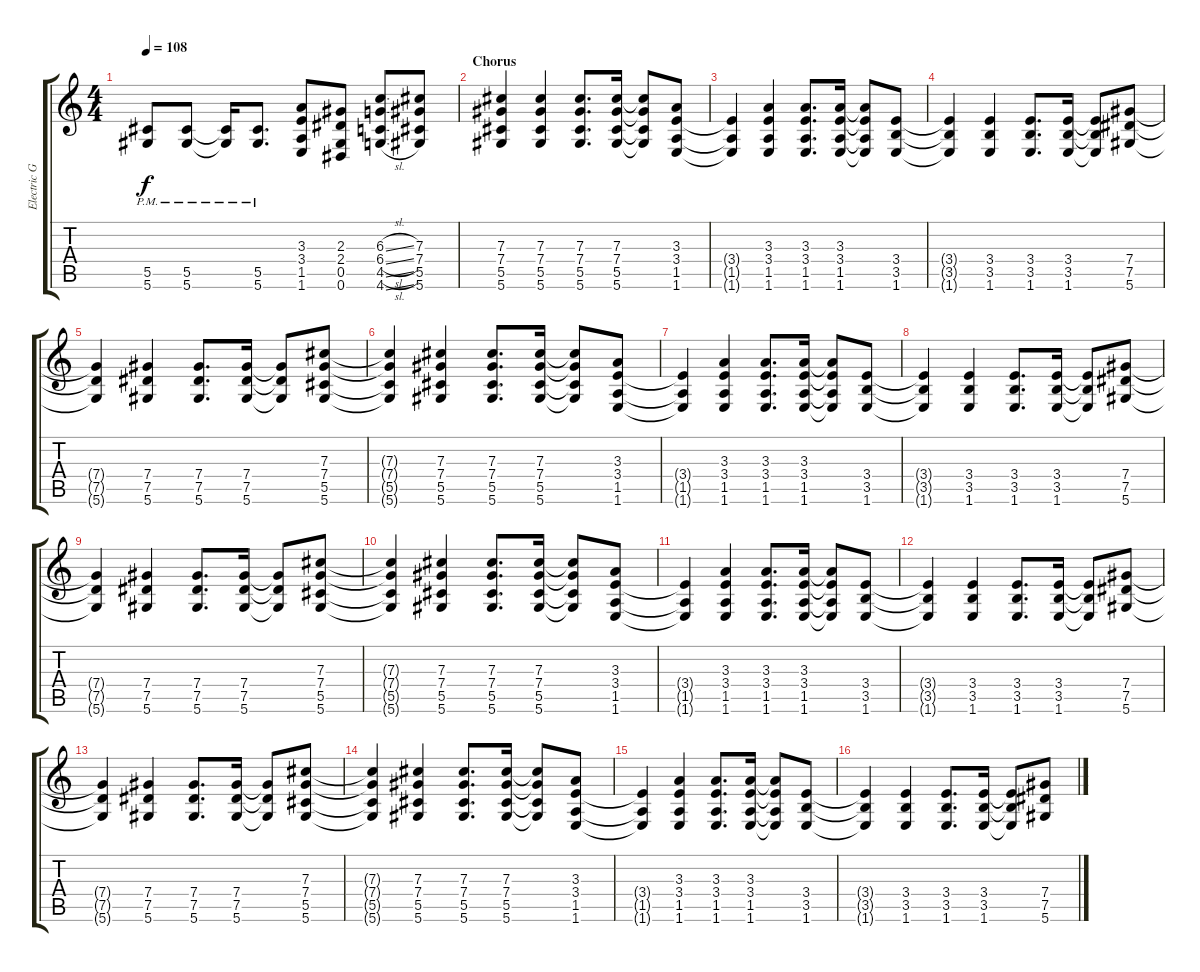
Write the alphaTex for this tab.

\track ("Electric Guitar 2" "Electric G") {instrument distortionguitar}
\staff {score tabs}
\tuning (Eb4 Bb3 Gb3 Db3 Ab2 Eb2) {hide}
\ts (4 4)
\tempo 108
\clef g2
\ks c
(5.5{pm t} 5.6{pm t}).8{dy f} (5.5{pm} 5.6{pm}).8 (5.5{pm t} 5.6{pm t}).16 (5.5{pm} 5.6{pm}).8{d} (3.3 3.4 1.5 1.6).8 (2.3 2.4 0.5 0.6).8 (6.3{sl} 6.4{sl} 4.5{sl} 4.6{sl}).8 (7.3 7.4 5.5 5.6).8 |
\section ("" "Chorus")
(7.3 7.4 5.5 5.6).4 (7.3 7.4 5.5 5.6).4 (7.3 7.4 5.5 5.6).8{d} (7.3 7.4 5.5 5.6).16 (7.3{t} 7.4{t} 5.5{t} 5.6{t}).8 (3.3 3.4 1.5 1.6).8 |
(3.4{t} 1.5{t} 1.6{t}).4 (3.3 3.4 1.5 1.6).4 (3.3 3.4 1.5 1.6).8{d} (3.3 3.4 1.5 1.6).16 (3.3{t} 3.4{t} 1.5{t} 1.6{t}).8 (3.4 3.5 1.6).8 |
(3.4{t} 3.5{t} 1.6{t}).4 (3.4 3.5 1.6).4 (3.4 3.5 1.6).8{d} (3.4 3.5 1.6).16 (3.4{t} 3.5{t} 1.6{t}).8 (7.4 7.5 5.6).8 |
(7.4{t} 7.5{t} 5.6{t}).4 (7.4 7.5 5.6).4 (7.4 7.5 5.6).8{d} (7.4 7.5 5.6).16 (7.4{t} 7.5{t} 5.6{t}).8 (7.3 7.4 5.5 5.6).8 |
(7.3{t} 7.4{t} 5.5{t} 5.6{t}).4 (7.3 7.4 5.5 5.6).4 (7.3 7.4 5.5 5.6).8{d} (7.3 7.4 5.5 5.6).16 (7.3{t} 7.4{t} 5.5{t} 5.6{t}).8 (3.3 3.4 1.5 1.6).8 |
(3.4{t} 1.5{t} 1.6{t}).4 (3.3 3.4 1.5 1.6).4 (3.3 3.4 1.5 1.6).8{d} (3.3 3.4 1.5 1.6).16 (3.3{t} 3.4{t} 1.5{t} 1.6{t}).8 (3.4 3.5 1.6).8 |
(3.4{t} 3.5{t} 1.6{t}).4 (3.4 3.5 1.6).4 (3.4 3.5 1.6).8{d} (3.4 3.5 1.6).16 (3.4{t} 3.5{t} 1.6{t}).8 (7.4 7.5 5.6).8 |
(7.4{t} 7.5{t} 5.6{t}).4 (7.4 7.5 5.6).4 (7.4 7.5 5.6).8{d} (7.4 7.5 5.6).16 (7.4{t} 7.5{t} 5.6{t}).8 (7.3 7.4 5.5 5.6).8 |
(7.3{t} 7.4{t} 5.5{t} 5.6{t}).4 (7.3 7.4 5.5 5.6).4 (7.3 7.4 5.5 5.6).8{d} (7.3 7.4 5.5 5.6).16 (7.3{t} 7.4{t} 5.5{t} 5.6{t}).8 (3.3 3.4 1.5 1.6).8 |
(3.4{t} 1.5{t} 1.6{t}).4 (3.3 3.4 1.5 1.6).4 (3.3 3.4 1.5 1.6).8{d} (3.3 3.4 1.5 1.6).16 (3.3{t} 3.4{t} 1.5{t} 1.6{t}).8 (3.4 3.5 1.6).8 |
(3.4{t} 3.5{t} 1.6{t}).4 (3.4 3.5 1.6).4 (3.4 3.5 1.6).8{d} (3.4 3.5 1.6).16 (3.4{t} 3.5{t} 1.6{t}).8 (7.4 7.5 5.6).8 |
(7.4{t} 7.5{t} 5.6{t}).4 (7.4 7.5 5.6).4 (7.4 7.5 5.6).8{d} (7.4 7.5 5.6).16 (7.4{t} 7.5{t} 5.6{t}).8 (7.3 7.4 5.5 5.6).8 |
(7.3{t} 7.4{t} 5.5{t} 5.6{t}).4 (7.3 7.4 5.5 5.6).4 (7.3 7.4 5.5 5.6).8{d} (7.3 7.4 5.5 5.6).16 (7.3{t} 7.4{t} 5.5{t} 5.6{t}).8 (3.3 3.4 1.5 1.6).8 |
(3.4{t} 1.5{t} 1.6{t}).4 (3.3 3.4 1.5 1.6).4 (3.3 3.4 1.5 1.6).8{d} (3.3 3.4 1.5 1.6).16 (3.3{t} 3.4{t} 1.5{t} 1.6{t}).8 (3.4 3.5 1.6).8 |
(3.4{t} 3.5{t} 1.6{t}).4 (3.4 3.5 1.6).4 (3.4 3.5 1.6).8{d} (3.4 3.5 1.6).16 (3.4{t} 3.5{t} 1.6{t}).8 (7.4 7.5 5.6).8
